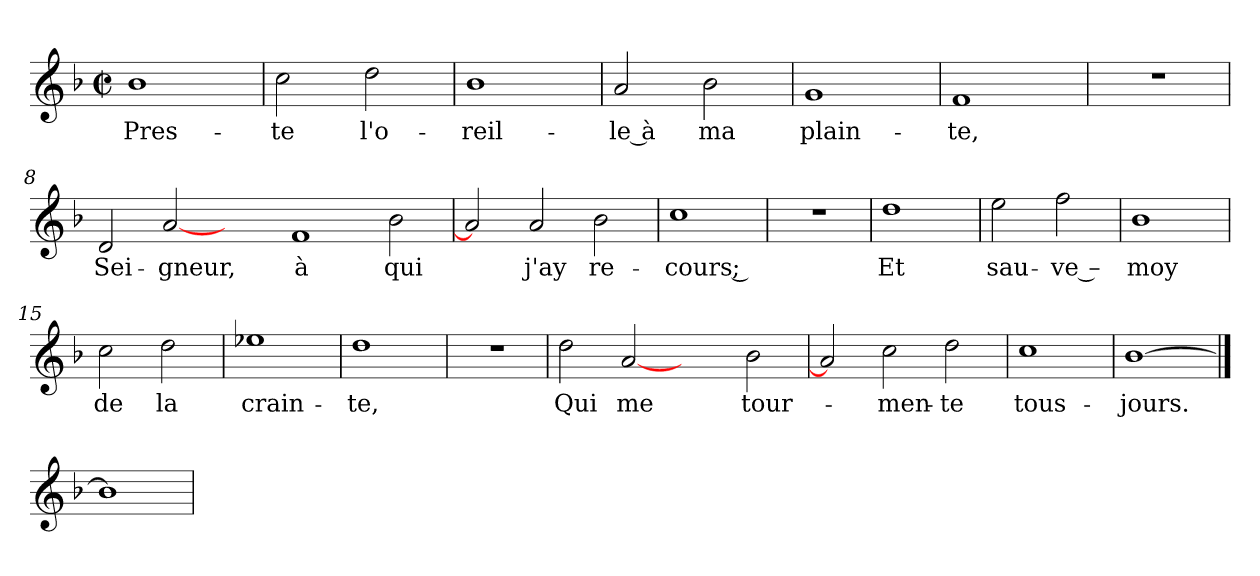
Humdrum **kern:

**kern	**text
*part1	*part1
*staff1	*staff1
*clefG2	*
*k[b-]	*
*F:	*
*M2/2	*
*met(c|)	*
=1	=1
1b-	Pres-
=2	=2
2cc\	-te
2dd\	l'o-
=3	=3
1b-	-reil-
=4	=4
2a/	-le à
2b-\	ma
=5	=5
1g	plain-
=6	=6
1f	-te,
=7	=7
1r	.
!!LO:LB:g=z
=8	=8
2d/	Sei-
[2a	-gneur,
2ryy	.
1f	à
2b-\	qui
=9	=9
2a]	.
2a/	j'ay
2b-\	re-
=10	=10
1cc	-cours ;
=11	=11
1r	.
=12	=12
1dd	Et
=13	=13
2ee\	sau-
2ff\	-ve –
=14	=14
1b-	moy
!!LO:LB:g=z
=15	=15
2cc\	de
2dd\	la
=16	=16
1ee-X	crain-
=17	=17
1dd	-te,
=18	=18
1r	.
=19	=19
2dd\	Qui
[2a	me
2ryy	.
2b-\	tour-
=20	=20
2a]	.
2cc\	-men-
2dd\	-te
=21	=21
1cc	tous-
=22	=22
[1b-	-jours.
==23	==23
1b-]	.
=	=
*-	*-
